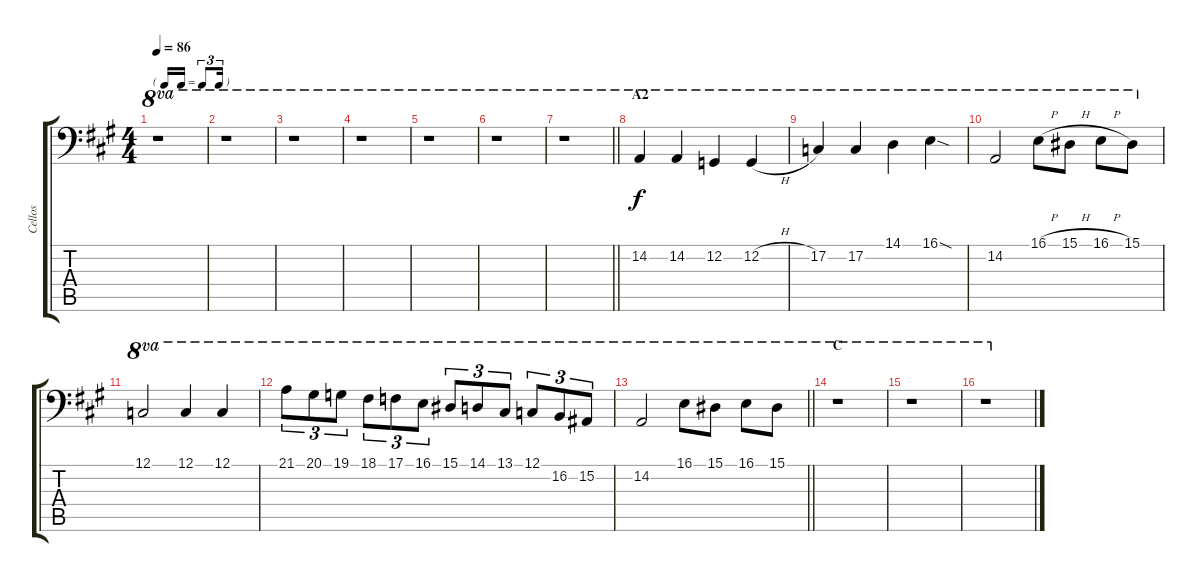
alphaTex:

\track ("Cellos" "Cellos") {instrument cello}
\staff {score tabs}
\tuning (C3 G2 D2 A1 E1 B0) {hide}
\ts (4 4)
\tf triplet16th
\tempo 86
\clef f4
\ks a
r.1{ot 8va dy f} |
r.1{ot 8va} |
r.1{ot 8va} |
r.1{ot 8va} |
r.1{ot 8va} |
r.1{ot 8va} |
\barLineRight lightlight
r.1{ot 8va} |
\section ("" "A2")
14.2.4{ot 8va} 14.2.4{ot 8va} 12.2.4{ot 8va} 12.2{h}.4{ot 8va} |
17.2.4{ot 8va} 17.2.4{ot 8va} 14.1.4{ot 8va} 16.1{sod}.4{ot 8va} |
14.2.2{ot 8va} 16.1{h}.8{ot 8va} 15.1{h}.8{ot 8va} 16.1{h}.8{ot 8va} 15.1.8{ot 8va} |
12.1.2{ot 8va} 12.1.4{ot 8va} 12.1.4{ot 8va} |
21.1.8{tu (3 2) ot 8va} 20.1.8{tu (3 2) ot 8va} 19.1.8{tu (3 2) ot 8va} 18.1.8{tu (3 2) ot 8va} 17.1.8{tu (3 2) ot 8va} 16.1.8{tu (3 2) ot 8va} 15.1.8{tu (3 2) ot 8va} 14.1.8{tu (3 2) ot 8va} 13.1.8{tu (3 2) ot 8va} 12.1.8{tu (3 2) ot 8va} 16.2.8{tu (3 2) ot 8va} 15.2.8{tu (3 2) ot 8va} |
\barLineRight lightlight
14.2.2{ot 8va} 16.1.8{ot 8va} 15.1.8{ot 8va} 16.1.8{ot 8va} 15.1.8{ot 8va} |
\section ("" "C")
r.1{ot 8va} |
r.1{ot 8va} |
r.1{ot 8va}
